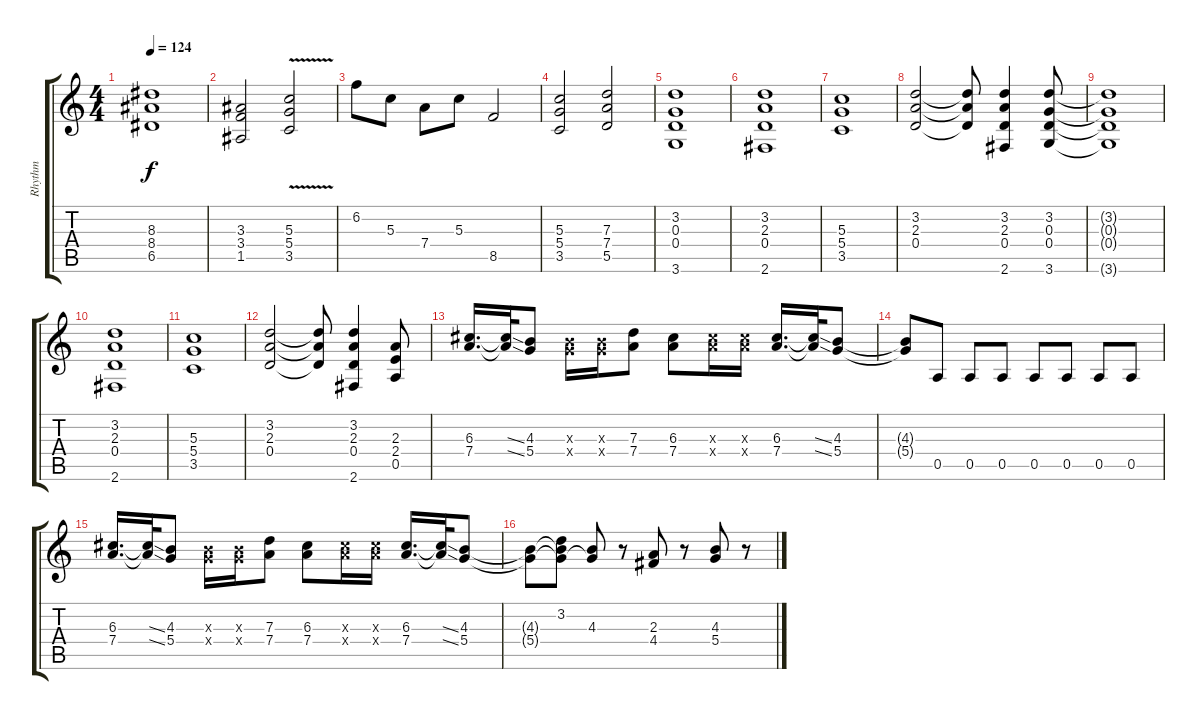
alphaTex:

\track ("Rhythm" "Rhythm") {instrument distortionguitar}
\staff {score tabs}
\tuning (E4 B3 G3 D3 A2 E2) {hide}
\ts (4 4)
\tempo 124
\clef g2
\ks c
(8.3 8.4 6.5).1{dy f} |
(3.3 3.4 1.5).2 (5.3{v} 5.4{v} 3.5{v}).2 |
6.2.8 5.3.8 7.4.8 5.3.8 8.5.2 |
(5.3 5.4 3.5).2 (7.3 7.4 5.5).2 |
(3.2 0.3 0.4 3.6).1 |
(3.2 2.3 0.4 2.6).1 |
(5.3 5.4 3.5).1 |
(3.2 2.3 0.4).2 (3.2{t} 2.3{t} 0.4{t}).8 (3.2 2.3 0.4 2.6).4 (3.2 0.3 0.4 3.6).8 |
(3.2{t} 0.3{t} 0.4{t} 3.6{t}).1 |
(3.2 2.3 0.4 2.6).1 |
(5.3 5.4 3.5).1 |
(3.2 2.3 0.4).2 (3.2{t} 2.3{t} 0.4{t}).8 (3.2 2.3 0.4 2.6).4 (2.3 2.4 0.5).8 |
(6.3 7.4).16{d} (6.3{ss t} 7.4{ss t}).32 (4.3 5.4).8 (4.3{x} 5.4{x}).16 (4.3{x} 5.4{x}).16 (7.3 7.4).8 (6.3 7.4).8 (6.3{x} 7.4{x}).16 (6.3{x} 7.4{x}).16 (6.3 7.4).16{d} (6.3{ss t} 7.4{ss t}).32 (4.3 5.4).8 |
(4.3{t} 5.4{t}).8 0.5.8 0.5.8 0.5.8 0.5.8 0.5.8 0.5.8 0.5.8 |
(6.3 7.4).16{d} (6.3{ss t} 7.4{ss t}).32 (4.3 5.4).8 (4.3{x} 5.4{x}).16 (4.3{x} 5.4{x}).16 (7.3 7.4).8 (6.3 7.4).8 (6.3{x} 7.4{x}).16 (6.3{x} 7.4{x}).16 (6.3 7.4).16{d} (6.3{ss t} 7.4{ss t}).32 (4.3 5.4).8 |
(4.3{t} 5.4{t}).8 (3.2 4.3{t} 5.4{t}).8 (4.3 5.4{t}).8 r.8 (2.3 4.4).8 r.8 (4.3 5.4).8 r.8
